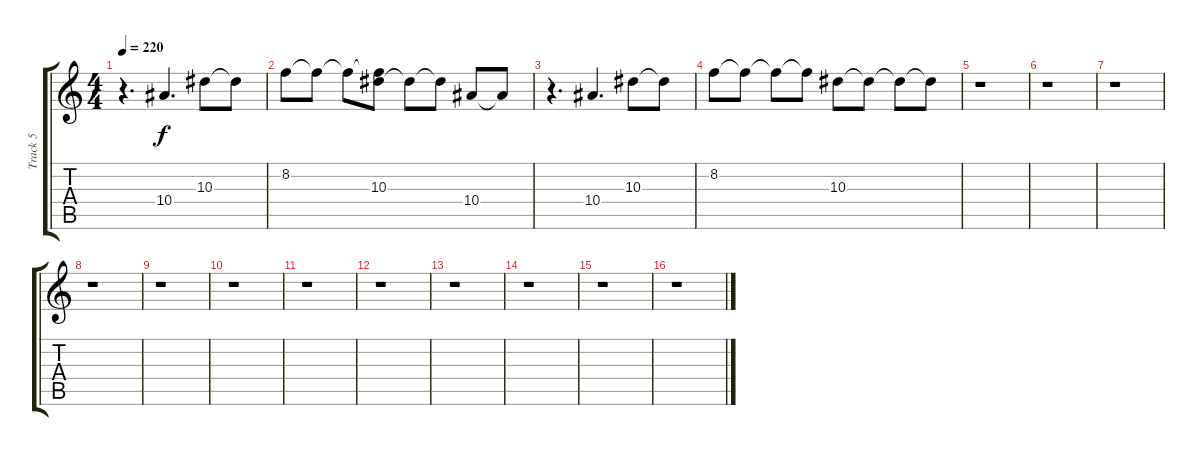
\track ("Track 5" "Track 5") {instrument overdrivenguitar}
\staff {score tabs}
\tuning (D4 A3 F3 C3 G2 C2) {hide}
\ts (4 4)
\tempo 220
\clef g2
\ks c
r.4{d dy f} 10.4.4{d} 10.3.8 10.3{t}.8 |
8.2.8 8.2{t}.8 8.2{t}.8 (8.2{t} 10.3).8 10.3{t}.8 10.3{t}.8 10.4.8 10.4{t}.8 |
r.4{d} 10.4.4{d} 10.3.8 10.3{t}.8 |
8.2.8 8.2{t}.8 8.2{t}.8 8.2{t}.8 10.3.8 10.3{t}.8 10.3{t}.8 10.3{t}.8 |
r.1 |
r.1 |
r.1 |
r.1 |
r.1 |
r.1 |
r.1 |
r.1 |
r.1 |
r.1 |
r.1 |
r.1
